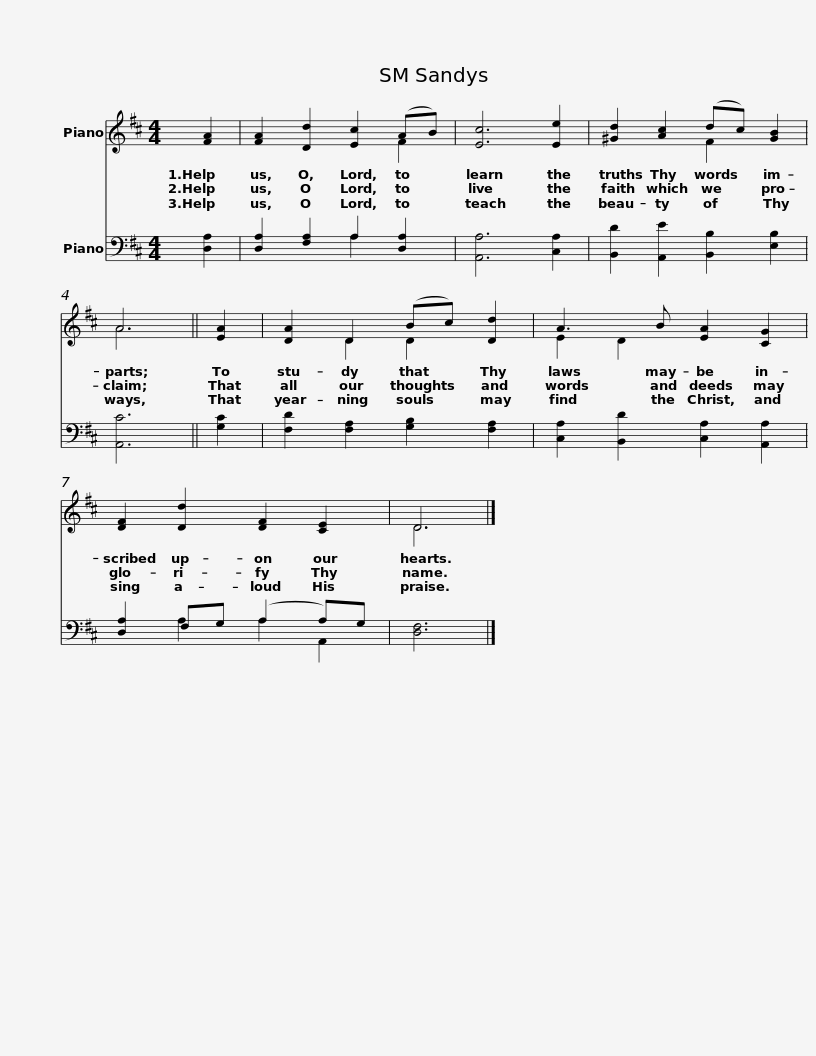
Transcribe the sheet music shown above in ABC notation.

X:1
%%score ( 1 2 ) ( 3 4 )
L:1/8
M:4/4
I:linebreak $
K:D
V:1 treble
V:2 treble
V:3 bass
V:4 bass
V:1
 [FA]2 | [FA]2 [Dd]2 [Ec]2 (AB) | [Ec]6 [Ee]2 | [^Gd]2 [Ac]2 (dc) [GB]2 | A6 ||$ %5
 [EA]2 | [DA]2 D2 (Bc) [Dd]2 | A3 B [EA]2 [CG]2 | [DF]2 [Dd]2 [DF]2 [CE]2 | D6 |] %10
V:2
 x2 | x6 F2 | x8 | x4 F2 x2 | A6 ||$ %5
 x2 | x2 D2 D2 x2 | E2 D2 x4 | x8 | D6 |] %10
V:3
 [D,A,]2 | [D,A,]2 [F,A,]2 A,2 [D,A,]2 | [A,,A,]6 [C,A,]2 | [B,,D]2 [A,,E]2 [B,,B,]2 [E,B,]2 | [A,,C]6 ||$ %5
 [G,C]2 | [F,D]2 [F,A,]2 [G,B,]2 [F,A,]2 | [C,A,]2 [B,,D]2 [C,A,]2 [A,,A,]2 | [D,A,]2 F,G, (A,2 A,)G, | [D,F,]6 |] %10
V:4
 x2 | x4 A,2 x2 | x8 | x8 | x6 ||$ %5
 x2 | x8 | x8 | x2 A,2 A,2 A,,2 | x6 |] %10
